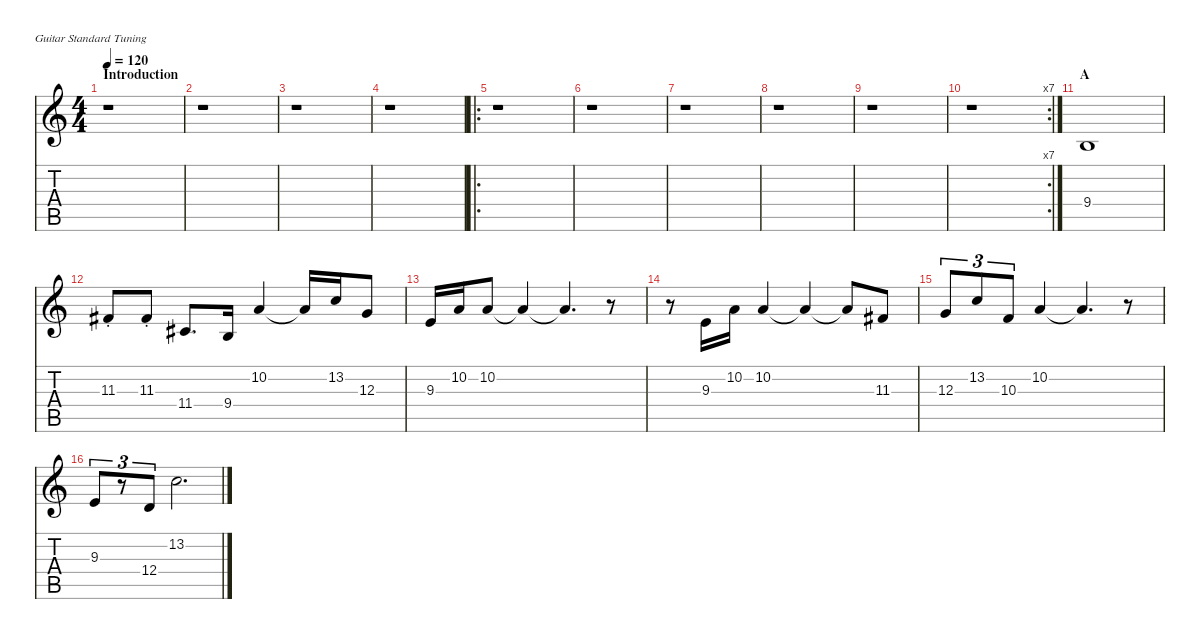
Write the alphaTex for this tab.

\defaultSystemsLayout 4
\hideDynamics
\bracketExtendMode nobrackets
\singleTrackTrackNamePolicy hidden
\multiTrackTrackNamePolicy hidden
\otherSystemsTrackNameOrientation horizontal
\track ("Keyboard (Eddie Jobson)" "br.synth.") {instrument synthbrass2}
\staff {score tabs}
\tuning (E4 B3 G3 D3 A2 E2)
\ts (4 4)
\section ("" "Introduction")
\tempo 120
\clef g2
\ks c
r.1{dy fff instrument synthbrass2 beam Down} |
r.1{beam Down} |
r.1{beam Down} |
r.1{beam Down} |
\ro
r.1{beam Down} |
r.1{beam Down} |
r.1{beam Down} |
r.1{beam Down} |
r.1{beam Down} |
\rc 7
r.1{beam Down} |
\section ("" "A")
9.4.1{beam Up} |
11.3{st acc #}.8{beam Up} 11.3{st acc #}.8{beam Up} 11.4{acc #}.8{d beam Up} 9.4.16{beam Up} 10.2.4{beam Up} 10.2{t}.16{dy f beam Up} 13.2.16{dy fff beam Up} 12.3.8{beam Up} |
9.3.16{beam Up} 10.2.16{beam Up} 10.2.8{beam Up} 10.2{t}.4{dy f beam Up} 10.2{t}.4{d beam Up} r.8{beam Down} |
r.8{beam Down} 9.3.16{dy fff beam Up} 10.2.16{beam Up} 10.2.4{beam Up} 10.2{t}.4{dy f beam Up} 10.2{t}.8{beam Up} 11.3{acc #}.8{dy fff beam Up} |
12.3.8{tu (3 2) beam Up} 13.2.8{tu (3 2) beam Up} 10.3.8{tu (3 2) beam Up} 10.2.4{beam Up} 10.2{t}.4{d dy f beam Up} r.8{beam Down} |
9.3.8{tu (3 2) dy fff beam Up} r.8{tu (3 2) beam Up} 12.4.8{tu (3 2) beam Up} 13.2.2{d beam Down}
